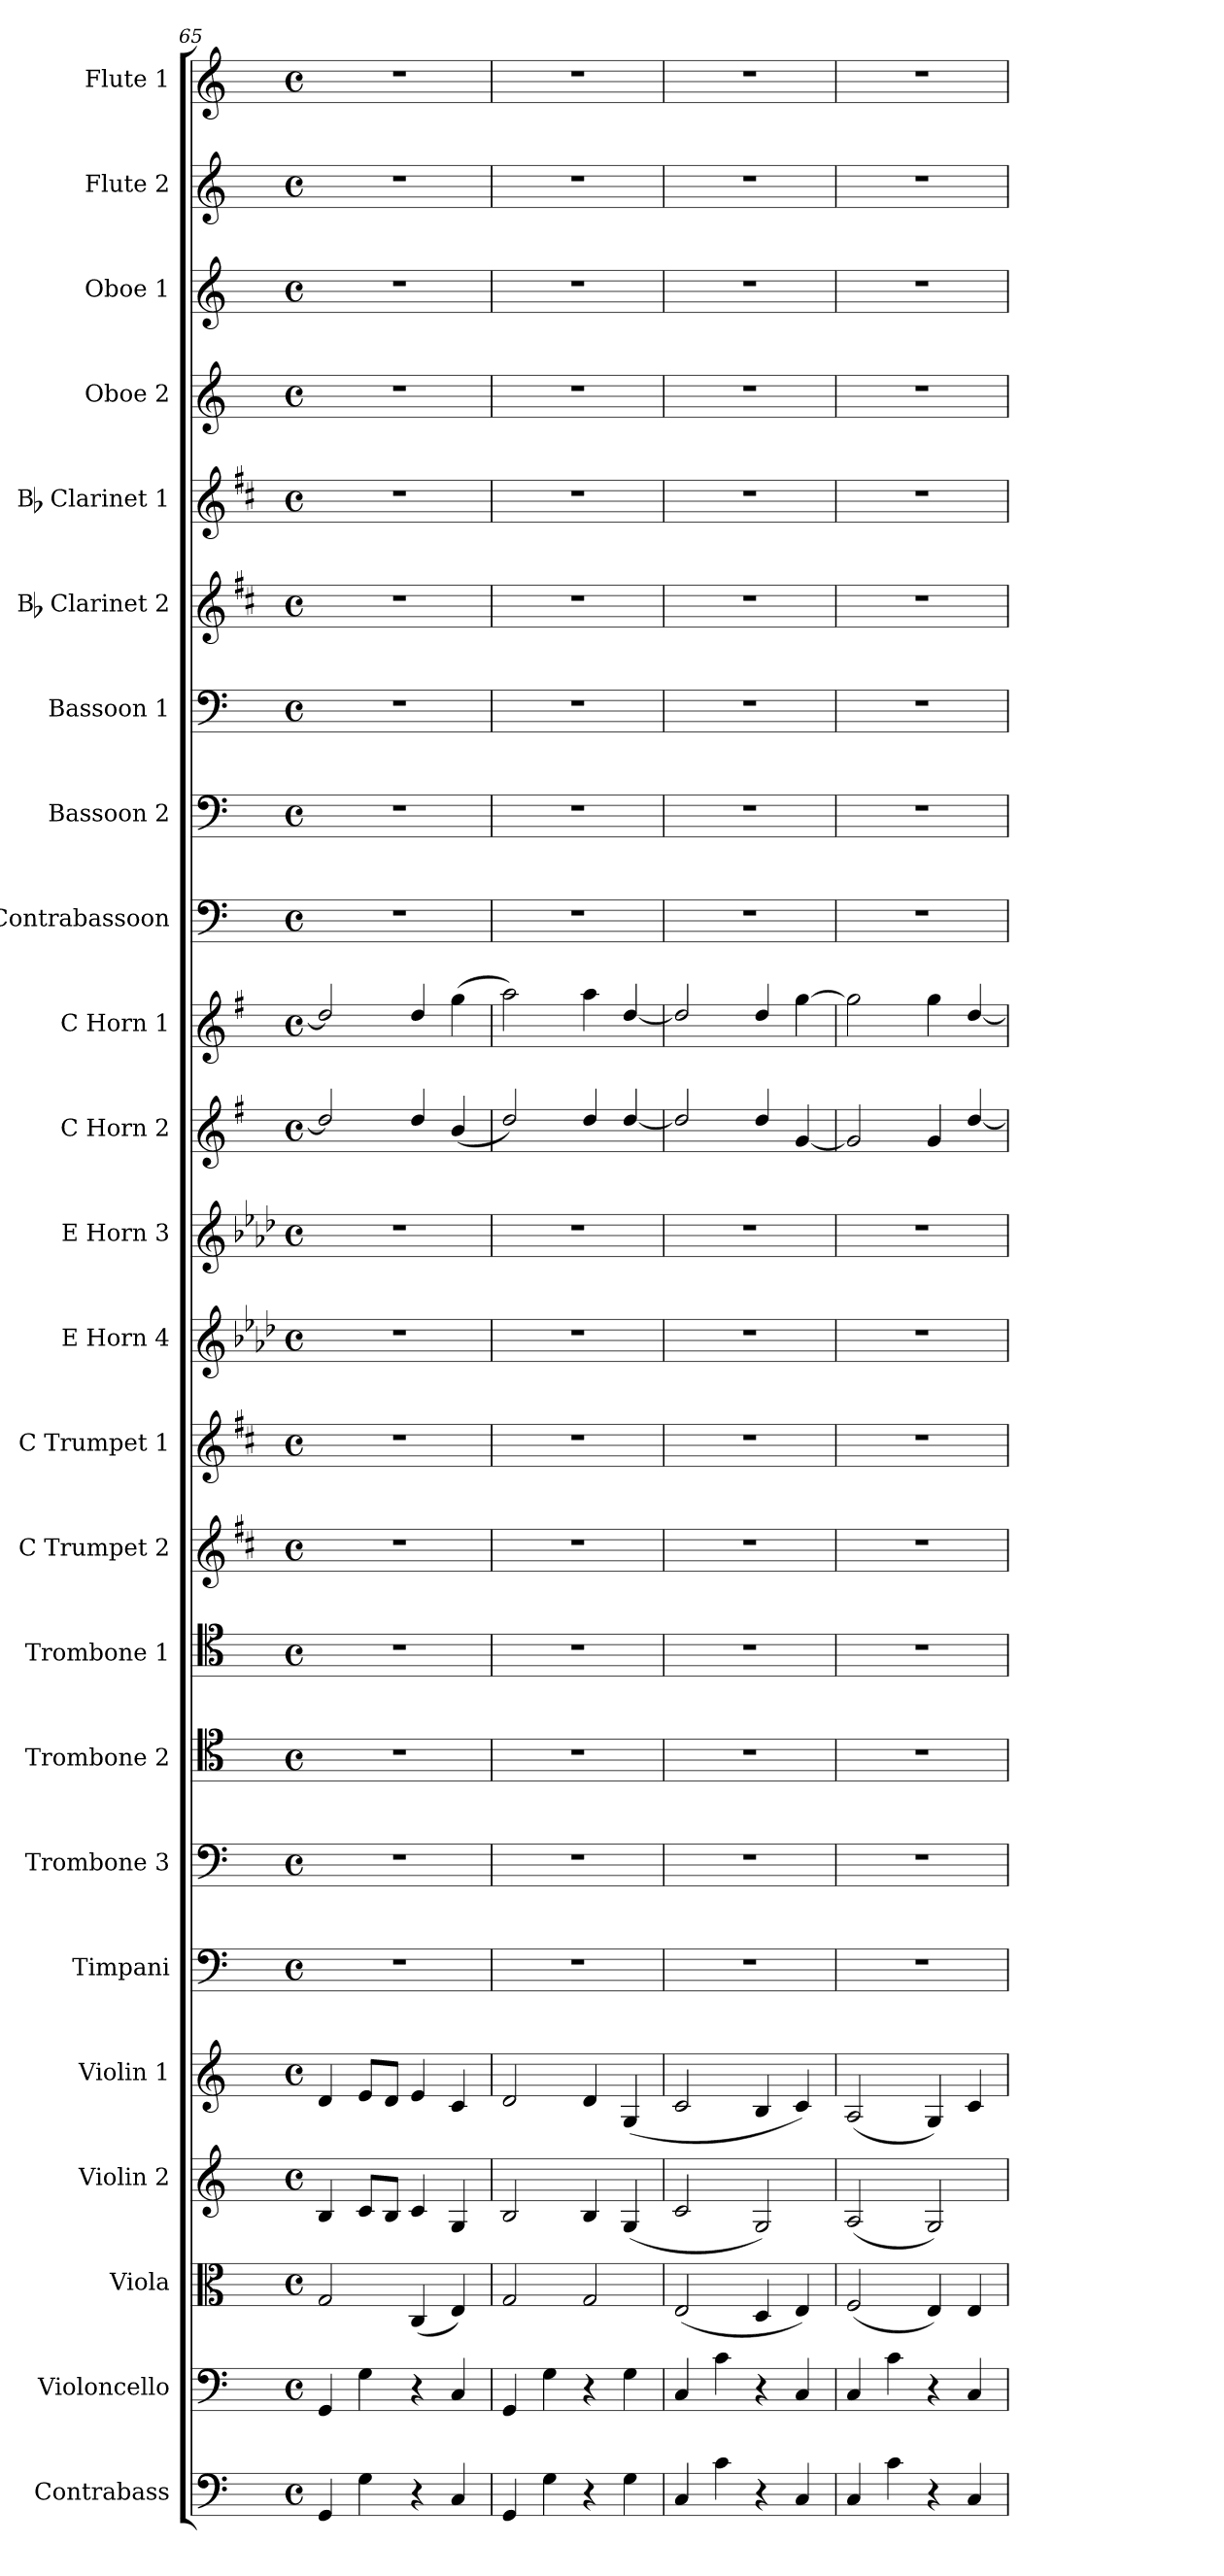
**kern	**kern	**kern	**kern	**kern	**kern	**kern	**kern	**kern	**kern	**kern	**kern	**kern	**kern	**kern	**kern	**kern	**kern	**kern	**kern	**kern	**kern	**kern	**kern
*part24	*part23	*part22	*part21	*part20	*part19	*part18	*part17	*part16	*part15	*part14	*part13	*part12	*part11	*part10	*part9	*part8	*part7	*part6	*part5	*part4	*part3	*part2	*part1
*staff24	*staff23	*staff22	*staff21	*staff20	*staff19	*staff18	*staff17	*staff16	*staff15	*staff14	*staff13	*staff12	*staff11	*staff10	*staff9	*staff8	*staff7	*staff6	*staff5	*staff4	*staff3	*staff2	*staff1
*I"Contrabass	*I"Violoncello	*I"Viola	*I"Violin 2	*I"Violin 1	*I"Timpani	*I"Trombone 3	*I"Trombone 2	*I"Trombone 1	*I"C Trumpet 2	*I"C Trumpet 1	*I"E Horn 4	*I"E Horn 3	*I"C Horn 2	*I"C Horn 1	*I"Contrabassoon	*I"Bassoon 2	*I"Bassoon 1	*I"Bb Clarinet 2	*I"Bb Clarinet 1	*I"Oboe 2	*I"Oboe 1	*I"Flute 2	*I"Flute 1
*I'Cb	*I'Vc	*I'Vla	*I'Vln 2	*I'Vln 1	*I'Timp	*I'Trb 3	*I'Trb 2	*I'Trb 1	*I'Tpt 2	*I'Tpt 1	*I'Hn 4	*I'Hn 3	*I'Hn 2	*I'Hn 1	*I'C Bsn	*I'Bsn 2	*I'Bsn 1	*I'Cl 2	*I'Cl 1	*I'Ob 2	*I'Ob 1	*I'Fl 2	*I'Fl 1
!!LO:PB:g=z
*clefF4	*clefF4	*clefC3	*clefG2	*clefG2	*clefF4	*clefF4	*clefC4	*clefC4	*clefG2	*clefG2	*clefG2	*clefG2	*clefG2	*clefG2	*clefF4	*clefF4	*clefF4	*clefG2	*clefG2	*clefG2	*clefG2	*clefG2	*clefG2
*ITrd7c12	*	*	*	*	*	*	*	*	*ITrd1c2	*ITrd1c2	*ITrd5c8	*ITrd5c8	*ITrd4c7	*ITrd4c7	*ITrd7c12	*	*	*ITrd1c2	*ITrd1c2	*	*	*	*
*k[]	*k[]	*k[]	*k[]	*k[]	*k[]	*k[]	*k[]	*k[]	*k[]	*k[]	*k[]	*k[]	*k[]	*k[]	*k[]	*k[]	*k[]	*k[]	*k[]	*k[]	*k[]	*k[]	*k[]
*M4/4	*M4/4	*M4/4	*M4/4	*M4/4	*M4/4	*M4/4	*M4/4	*M4/4	*M4/4	*M4/4	*M4/4	*M4/4	*M4/4	*M4/4	*M4/4	*M4/4	*M4/4	*M4/4	*M4/4	*M4/4	*M4/4	*M4/4	*M4/4
*met(c)	*met(c)	*met(c)	*met(c)	*met(c)	*met(c)	*met(c)	*met(c)	*met(c)	*met(c)	*met(c)	*met(c)	*met(c)	*met(c)	*met(c)	*met(c)	*met(c)	*met(c)	*met(c)	*met(c)	*met(c)	*met(c)	*met(c)	*met(c)
=65	=65	=65	=65	=65	=65	=65	=65	=65	=65	=65	=65	=65	=65	=65	=65	=65	=65	=65	=65	=65	=65	=65	=65
4GGG/	4GG/	2G/	4B/	4d/	1r	1r	1r	1r	1r	1r	1r	1r	2g/]	2g/]	1r	1r	1r	1r	1r	1r	1r	1r	1r
4GG\	4G\	.	8c/L	8e/L	.	.	.	.	.	.	.	.	.	.	.	.	.	.	.	.	.	.	.
.	.	.	8B/J	8d/J	.	.	.	.	.	.	.	.	.	.	.	.	.	.	.	.	.	.	.
4r	4r	(4C/	4c/	4e/	.	.	.	.	.	.	.	.	4g/	4g/	.	.	.	.	.	.	.	.	.
4CC/	4C/	4E/)	4G/	4c/	.	.	.	.	.	.	.	.	(4e/	(4cc\	.	.	.	.	.	.	.	.	.
=66	=66	=66	=66	=66	=66	=66	=66	=66	=66	=66	=66	=66	=66	=66	=66	=66	=66	=66	=66	=66	=66	=66	=66
4GGG/	4GG/	2G/	2B/	2d/	1r	1r	1r	1r	1r	1r	1r	1r	2g/)	2dd\)	1r	1r	1r	1r	1r	1r	1r	1r	1r
4GG\	4G\	.	.	.	.	.	.	.	.	.	.	.	.	.	.	.	.	.	.	.	.	.	.
4r	4r	2G/	4B/	4d/	.	.	.	.	.	.	.	.	4g/	4dd\	.	.	.	.	.	.	.	.	.
4GG\	4G\	.	(4G/	(4G/	.	.	.	.	.	.	.	.	[4g/	[4g/	.	.	.	.	.	.	.	.	.
=67	=67	=67	=67	=67	=67	=67	=67	=67	=67	=67	=67	=67	=67	=67	=67	=67	=67	=67	=67	=67	=67	=67	=67
4CC/	4C/	(2E/	2c/	2c/	1r	1r	1r	1r	1r	1r	1r	1r	2g/]	2g/]	1r	1r	1r	1r	1r	1r	1r	1r	1r
4C\	4c\	.	.	.	.	.	.	.	.	.	.	.	.	.	.	.	.	.	.	.	.	.	.
4r	4r	4D/	2G/)	4B/	.	.	.	.	.	.	.	.	4g/	4g/	.	.	.	.	.	.	.	.	.
4CC/	4C/	4E/)	.	4c/)	.	.	.	.	.	.	.	.	[4c/	[4cc\	.	.	.	.	.	.	.	.	.
=68	=68	=68	=68	=68	=68	=68	=68	=68	=68	=68	=68	=68	=68	=68	=68	=68	=68	=68	=68	=68	=68	=68	=68
4CC/	4C/	(2F/	(2A/	(2A/	1r	1r	1r	1r	1r	1r	1r	1r	2c/]	2cc\]	1r	1r	1r	1r	1r	1r	1r	1r	1r
4C\	4c\	.	.	.	.	.	.	.	.	.	.	.	.	.	.	.	.	.	.	.	.	.	.
4r	4r	4E/)	2G/)	4G/)	.	.	.	.	.	.	.	.	4c/	4cc\	.	.	.	.	.	.	.	.	.
4CC/	4C/	4E/	.	4c/	.	.	.	.	.	.	.	.	[4g/	[4g/	.	.	.	.	.	.	.	.	.
=	=	=	=	=	=	=	=	=	=	=	=	=	=	=	=	=	=	=	=	=	=	=	=
*-	*-	*-	*-	*-	*-	*-	*-	*-	*-	*-	*-	*-	*-	*-	*-	*-	*-	*-	*-	*-	*-	*-	*-
